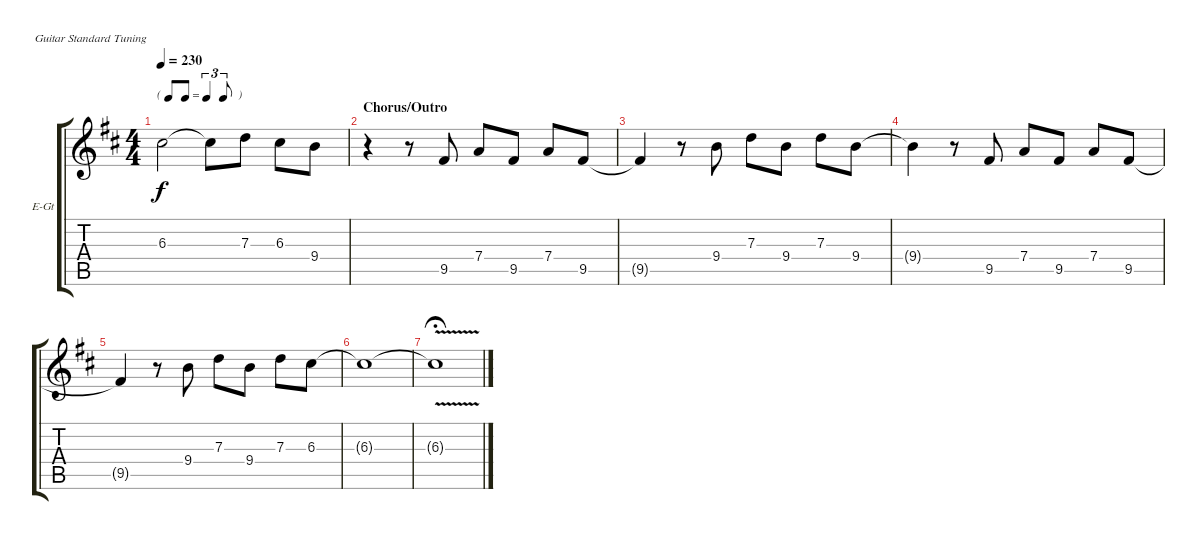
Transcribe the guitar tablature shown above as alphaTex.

\defaultSystemsLayout 4
\bracketExtendMode groupsimilarinstruments
\firstSystemTrackNameOrientation horizontal
\otherSystemsTrackNameOrientation horizontal
\track ("Electric Guitar" "E-Gt") {multiBarRest instrument overdrivenguitar}
\staff {score tabs}
\tuning (E4 B3 G3 D3 A2 E2)
\ts (4 4)
\tf triplet8th
\tempo 230
\clef g2
\ks bminor
6.3.2{dy f} 6.3{t}.8 7.3.8 6.3.8 9.4.8 |
\section ("" "Chorus/Outro")
r.4 r.8 9.5.8 7.4.8 9.5.8 7.4.8 9.5.8 |
9.5{t}.4 r.8 9.4.8 7.3.8 9.4.8 7.3.8 9.4.8 |
9.4{t}.4 r.8 9.5.8 7.4.8 9.5.8 7.4.8 9.5.8 |
9.5{t}.4 r.8 9.4.8 7.3.8 9.4.8 7.3.8 6.3.8 |
6.3{t}.1 |
6.3{v t}.1{fermata (medium 0.54)}
